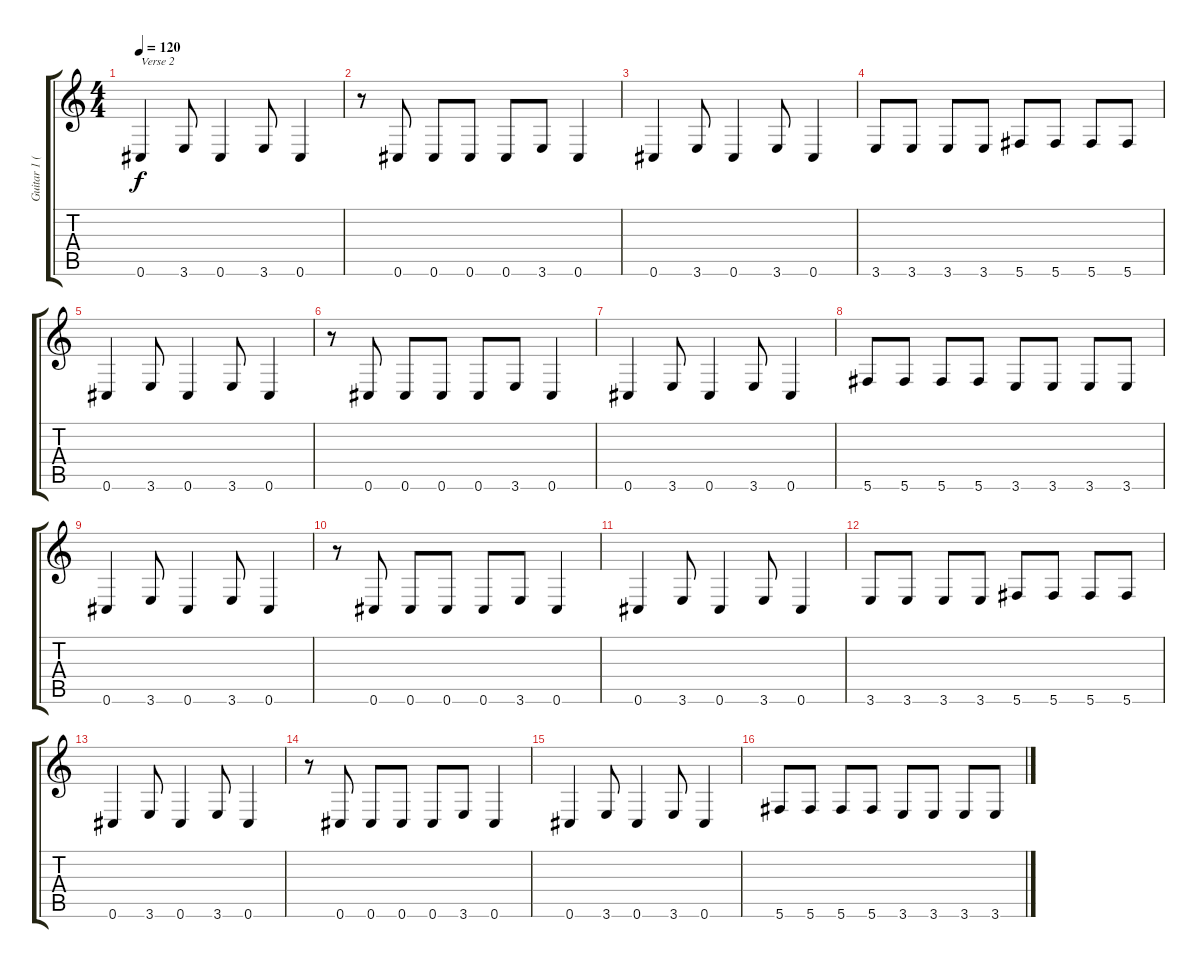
\track ("Guitar 1 (Rhythm)" "Guitar 1 (") {instrument distortionguitar}
\staff {score tabs}
\tuning (Eb4 Bb3 Gb3 Db3 Ab2 Db2) {hide}
\ts (4 4)
\tempo 120
\clef g2
\ks c
0.6.4{txt "Verse 2" dy f} 3.6.8 0.6.4 3.6.8 0.6.4 |
r.8 0.6.8 0.6.8 0.6.8 0.6.8 3.6.8 0.6.4 |
0.6.4 3.6.8 0.6.4 3.6.8 0.6.4 |
3.6.8 3.6.8 3.6.8 3.6.8 5.6.8 5.6.8 5.6.8 5.6.8 |
0.6.4 3.6.8 0.6.4 3.6.8 0.6.4 |
r.8 0.6.8 0.6.8 0.6.8 0.6.8 3.6.8 0.6.4 |
0.6.4 3.6.8 0.6.4 3.6.8 0.6.4 |
5.6.8 5.6.8 5.6.8 5.6.8 3.6.8 3.6.8 3.6.8 3.6.8 |
0.6.4 3.6.8 0.6.4 3.6.8 0.6.4 |
r.8 0.6.8 0.6.8 0.6.8 0.6.8 3.6.8 0.6.4 |
0.6.4 3.6.8 0.6.4 3.6.8 0.6.4 |
3.6.8 3.6.8 3.6.8 3.6.8 5.6.8 5.6.8 5.6.8 5.6.8 |
0.6.4 3.6.8 0.6.4 3.6.8 0.6.4 |
r.8 0.6.8 0.6.8 0.6.8 0.6.8 3.6.8 0.6.4 |
0.6.4 3.6.8 0.6.4 3.6.8 0.6.4 |
5.6.8 5.6.8 5.6.8 5.6.8 3.6.8 3.6.8 3.6.8 3.6.8
